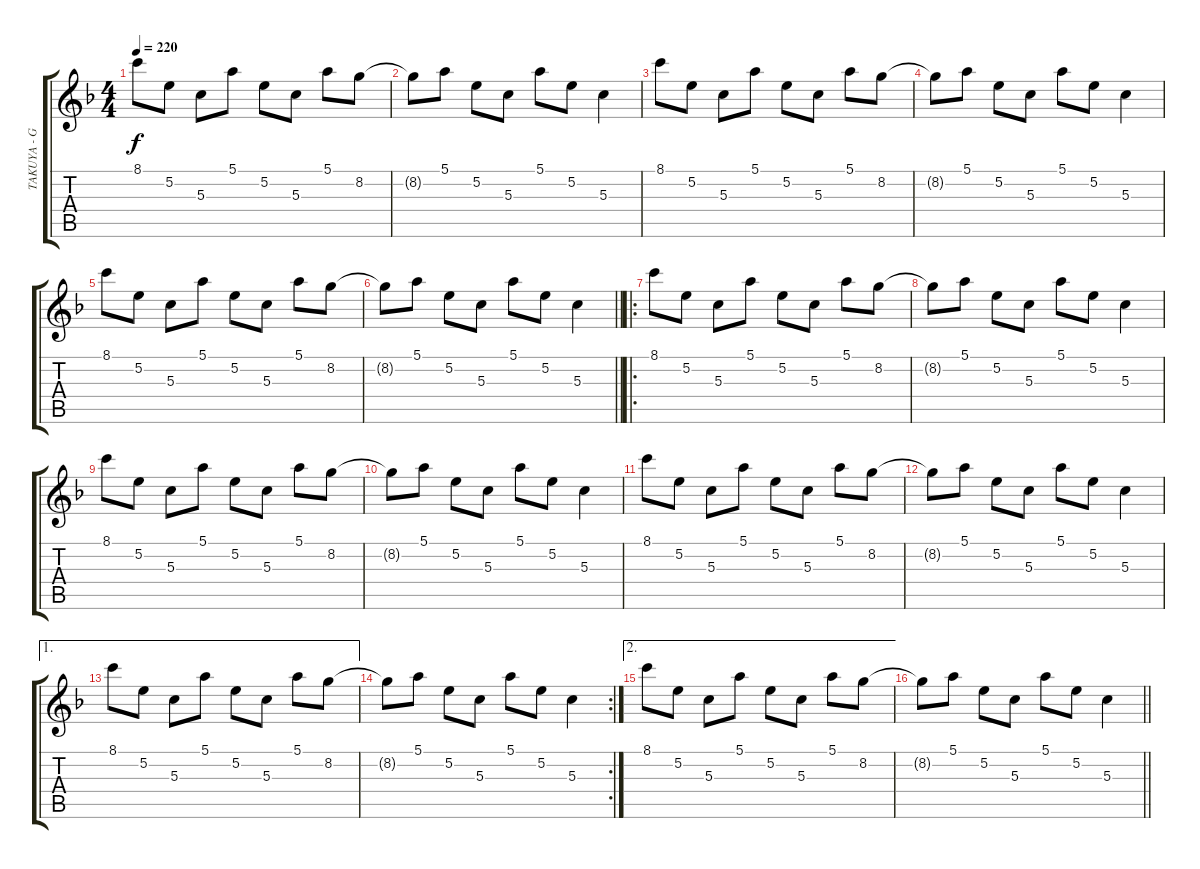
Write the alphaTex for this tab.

\track ("TAKUYA - Guitar 2" "TAKUYA - G") {instrument acousticguitarsteel}
\staff {score tabs}
\tuning (E4 B3 G3 D3 A2 E2) {hide}
\ts (4 4)
\tempo 220
\clef g2
\ks f
8.1.8{dy f} 5.2.8 5.3.8 5.1.8 5.2.8 5.3.8 5.1.8 8.2.8 |
8.2{t}.8 5.1.8 5.2.8 5.3.8 5.1.8 5.2.8 5.3.4 |
8.1.8 5.2.8 5.3.8 5.1.8 5.2.8 5.3.8 5.1.8 8.2.8 |
8.2{t}.8 5.1.8 5.2.8 5.3.8 5.1.8 5.2.8 5.3.4 |
8.1.8 5.2.8 5.3.8 5.1.8 5.2.8 5.3.8 5.1.8 8.2.8 |
\barLineRight lightlight
8.2{t}.8 5.1.8 5.2.8 5.3.8 5.1.8 5.2.8 5.3.4 |
\ro
8.1.8 5.2.8 5.3.8 5.1.8 5.2.8 5.3.8 5.1.8 8.2.8 |
8.2{t}.8 5.1.8 5.2.8 5.3.8 5.1.8 5.2.8 5.3.4 |
8.1.8 5.2.8 5.3.8 5.1.8 5.2.8 5.3.8 5.1.8 8.2.8 |
8.2{t}.8 5.1.8 5.2.8 5.3.8 5.1.8 5.2.8 5.3.4 |
8.1.8 5.2.8 5.3.8 5.1.8 5.2.8 5.3.8 5.1.8 8.2.8 |
8.2{t}.8 5.1.8 5.2.8 5.3.8 5.1.8 5.2.8 5.3.4 |
\ae 1
8.1.8 5.2.8 5.3.8 5.1.8 5.2.8 5.3.8 5.1.8 8.2.8 |
\rc 2
8.2{t}.8 5.1.8 5.2.8 5.3.8 5.1.8 5.2.8 5.3.4 |
\ae 2
8.1.8 5.2.8 5.3.8 5.1.8 5.2.8 5.3.8 5.1.8 8.2.8 |
\barLineRight lightlight
8.2{t}.8 5.1.8 5.2.8 5.3.8 5.1.8 5.2.8 5.3.4
